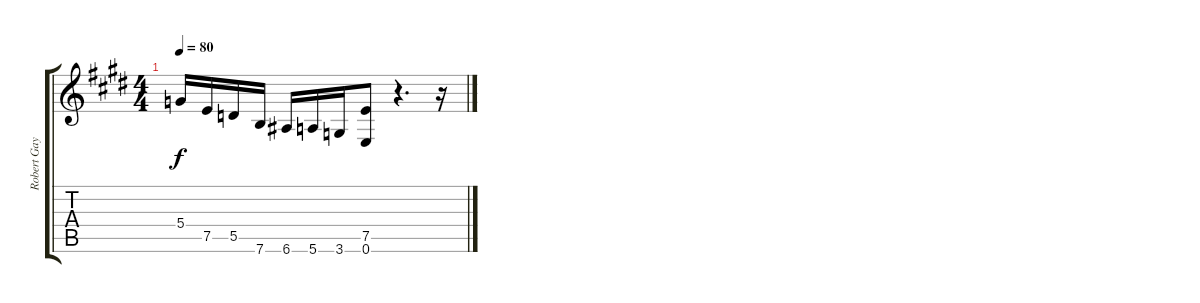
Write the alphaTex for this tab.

\track ("Robert Gay Guitar" "Robert Gay") {instrument overdrivenguitar}
\staff {score tabs}
\tuning (E4 B3 G3 D3 A2 E2) {hide}
\ts (4 4)
\tempo 80
\clef g2
\ks e
5.4.16{dy f} 7.5.16 5.5.16 7.6.16 6.6.16 5.6.16 3.6.16 (7.5 0.6).8 r.4{d} r.16
